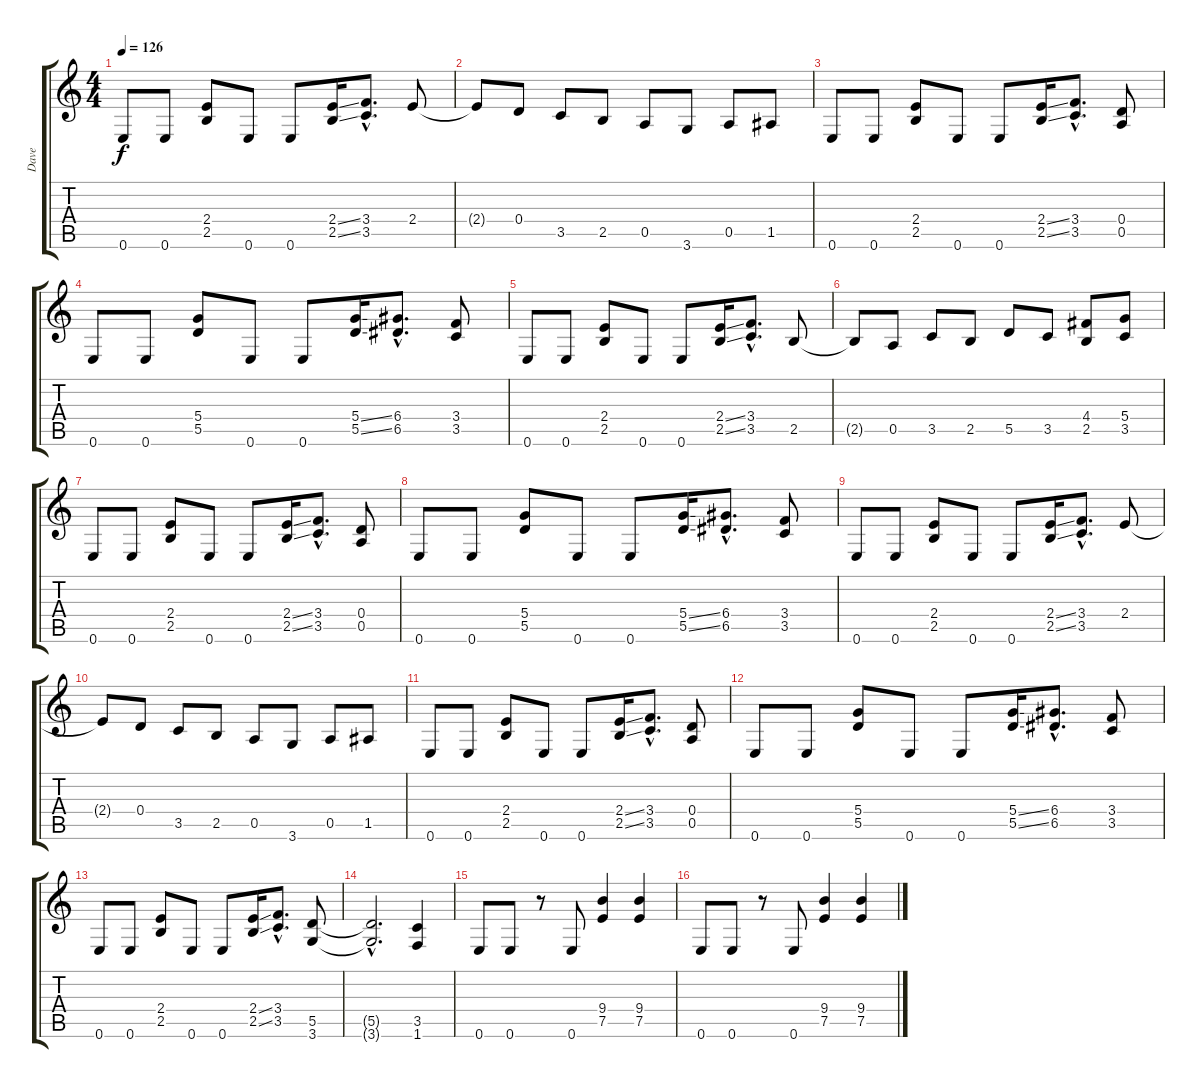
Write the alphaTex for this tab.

\track ("Dave" "Dave") {instrument distortionguitar}
\staff {score tabs}
\tuning (E4 B3 G3 D3 A2 E2) {hide}
\ts (4 4)
\tempo 126
\clef g2
\ks c
0.6.8{dy f} 0.6.8 (2.4 2.5).8 0.6.8 0.6.8 (2.4{ss} 2.5{ss}).16 (3.4{hac} 3.5{hac}).8{d} 2.4.8 |
2.4{t}.8 0.4.8 3.5.8 2.5.8 0.5.8 3.6.8 0.5.8 1.5.8 |
0.6.8 0.6.8 (2.4 2.5).8 0.6.8 0.6.8 (2.4{ss} 2.5{ss}).16 (3.4{hac} 3.5{hac}).8{d} (0.4 0.5).8 |
0.6.8 0.6.8 (5.4 5.5).8 0.6.8 0.6.8 (5.4{ss} 5.5{ss}).16 (6.4{hac} 6.5{hac}).8{d} (3.4 3.5).8 |
0.6.8 0.6.8 (2.4 2.5).8 0.6.8 0.6.8 (2.4{ss} 2.5{ss}).16 (3.4{hac} 3.5{hac}).8{d} 2.5.8 |
2.5{t}.8 0.5.8 3.5.8 2.5.8 5.5.8 3.5.8 (4.4 2.5).8 (5.4 3.5).8 |
0.6.8 0.6.8 (2.4 2.5).8 0.6.8 0.6.8 (2.4{ss} 2.5{ss}).16 (3.4{hac} 3.5{hac}).8{d} (0.4 0.5).8 |
0.6.8 0.6.8 (5.4 5.5).8 0.6.8 0.6.8 (5.4{ss} 5.5{ss}).16 (6.4{hac} 6.5{hac}).8{d} (3.4 3.5).8 |
0.6.8 0.6.8 (2.4 2.5).8 0.6.8 0.6.8 (2.4{ss} 2.5{ss}).16 (3.4{hac} 3.5{hac}).8{d} 2.4.8 |
2.4{t}.8 0.4.8 3.5.8 2.5.8 0.5.8 3.6.8 0.5.8 1.5.8 |
0.6.8 0.6.8 (2.4 2.5).8 0.6.8 0.6.8 (2.4{ss} 2.5{ss}).16 (3.4{hac} 3.5{hac}).8{d} (0.4 0.5).8 |
0.6.8 0.6.8 (5.4 5.5).8 0.6.8 0.6.8 (5.4{ss} 5.5{ss}).16 (6.4{hac} 6.5{hac}).8{d} (3.4 3.5).8 |
0.6.8 0.6.8 (2.4 2.5).8 0.6.8 0.6.8 (2.4{ss} 2.5{ss}).16 (3.4{hac} 3.5{hac}).8{d} (5.5 3.6).8 |
(5.5{hac t} 3.6{hac t}).2{d} (3.5 1.6).4 |
0.6.8 0.6.8 r.8 0.6.8 (9.4 7.5).4 (9.4 7.5).4 |
0.6.8 0.6.8 r.8 0.6.8 (9.4 7.5).4 (9.4 7.5).4
